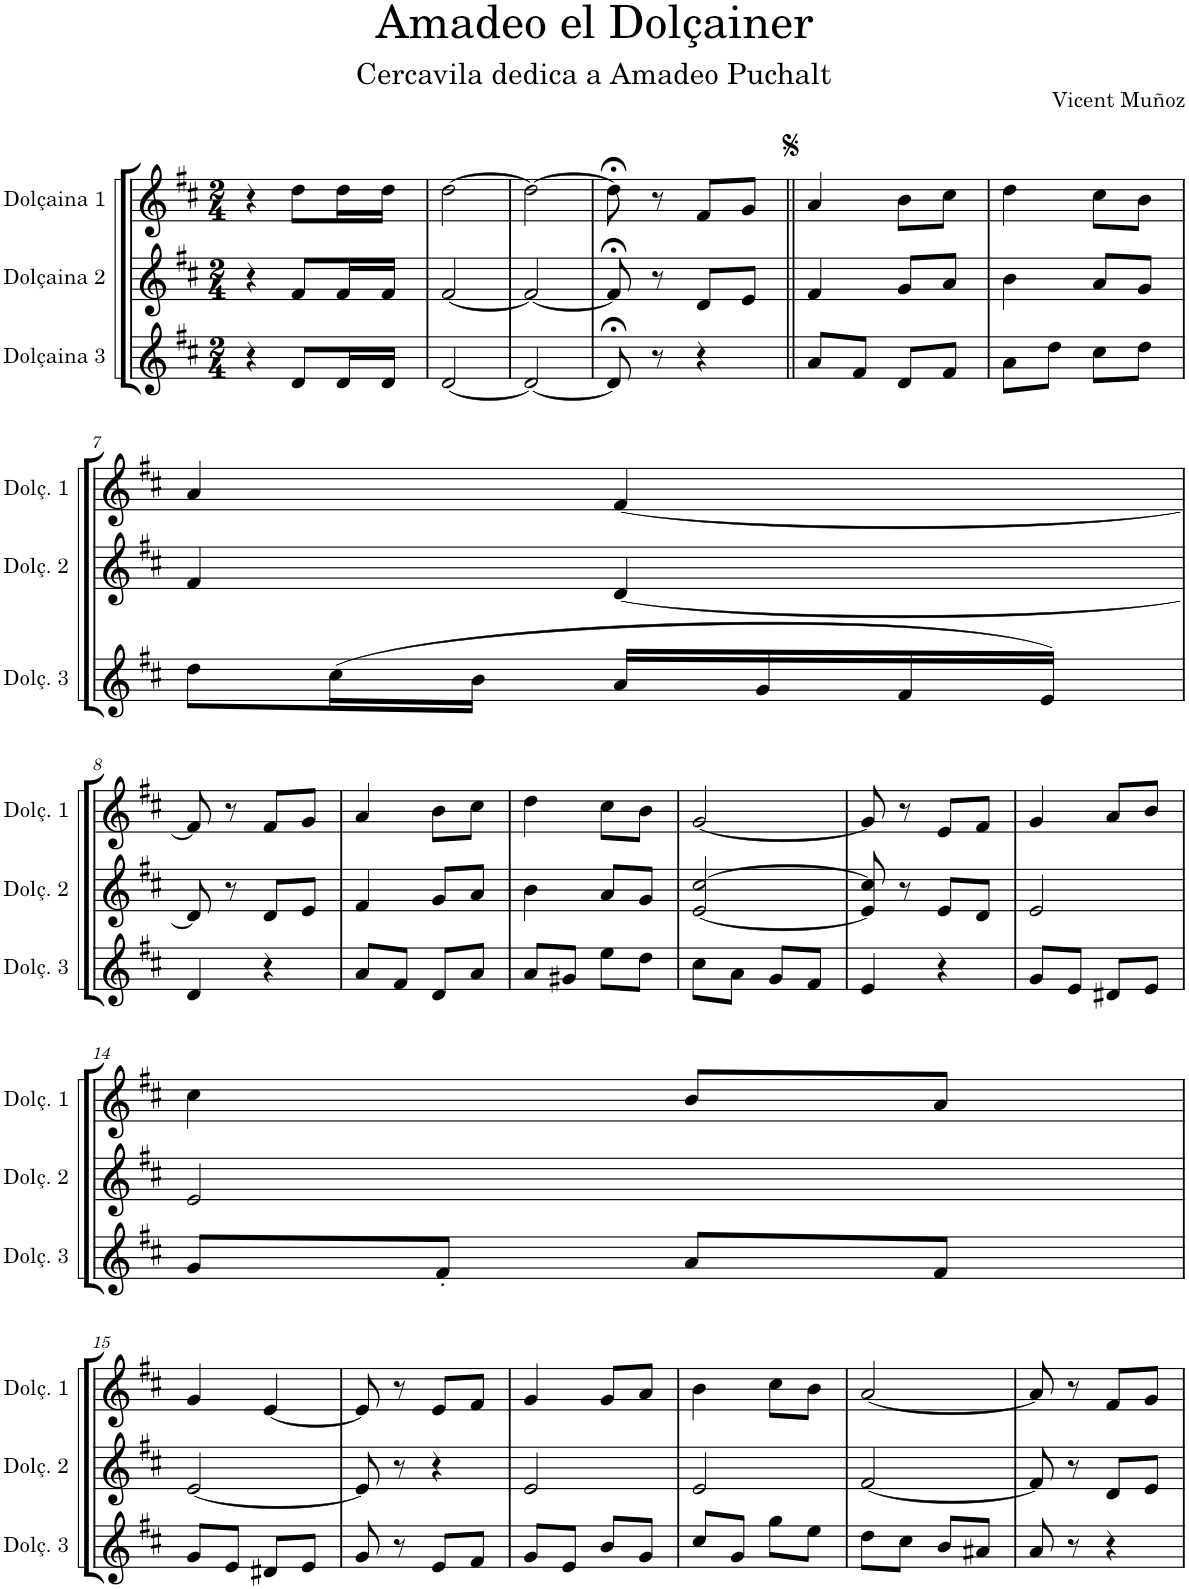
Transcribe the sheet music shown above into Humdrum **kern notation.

**kern	**kern	**kern
*part3	*part2	*part1
*staff3	*staff2	*staff1
*I"Dolçaina 3	*I"Dolçaina 2	*I"Dolçaina 1
*I'Dolç. 3	*I'Dolç. 2	*I'Dolç. 1
*clefG2	*clefG2	*clefG2
*Trd1c2	*Trd1c2	*Trd1c2
*k[f#c#]	*k[f#c#]	*k[f#c#]
*M2/4	*M2/4	*M2/4
=1	=1	=1
4r	4r	4r
8d/L	8f#/L	8dd\L
16d/L	16f#/L	16dd\L
16d/JJ	16f#/JJ	16dd\JJ
=2	=2	=2
[2d/	[2f#/	[2dd\
=3	=3	=3
2d/_	2f#/_	2dd\_
=4	=4	=4
8d;</]	8f#;</]	8dd;<\]
8r	8r	8r
4r	8d/L	8f#/L
.	8e/J	8g/J
=5||	=5||	=5||
8a/L	4f#/	4a/
8f#/J	.	.
8d/L	8g/L	8b\L
8f#/J	8a/J	8cc#\J
=6	=6	=6
8a\L	4b\	4dd\
8dd\J	.	.
8cc#\L	8a/L	8cc#\L
8dd\J	8g/J	8b\J
!!LO:LB:g=z
=7	=7	=7
8dd\L	4f#/	4a/
(16cc#\L	.	.
16b\JJ	.	.
16a/LL	[4d/	[4f#/
16g/	.	.
16f#/	.	.
16e/JJ)	.	.
!!LO:LB:g=z
=8	=8	=8
4d/	8d/]	8f#/]
.	8r	8r
4r	8d/L	8f#/L
.	8e/J	8g/J
=9	=9	=9
8a/L	4f#/	4a/
8f#/J	.	.
8d/L	8g/L	8b\L
8a/J	8a/J	8cc#\J
=10	=10	=10
8a/L	4b\	4dd\
8g#X/J	.	.
8ee\L	8a/L	8cc#\L
8dd\J	8g/J	8b\J
=11	=11	=11
8cc#\L	[2e/ [2cc#/	[2g/
8a\J	.	.
8g/L	.	.
8f#/J	.	.
=12	=12	=12
4e/	8e/] 8cc#/]	8g/]
.	8r	8r
4r	8e/L	8e/L
.	8d/J	8f#/J
=13	=13	=13
8g/L	2e/	4g/
8e/J	.	.
8d#X/L	.	8a/L
8e/J	.	8b/J
!!LO:LB:g=z
=14	=14	=14
8g/L	2e/	4cc#\
8f#'/J	.	.
8a/L	.	8b/L
8f#/J	.	8a/J
!!LO:LB:g=z
=15	=15	=15
8g/L	[2e/	4g/
8e/J	.	.
8d#X/L	.	[4e/
8e/J	.	.
=16	=16	=16
8g/	8e/]	8e/]
8r	8r	8r
8e/L	4r	8e/L
8f#/J	.	8f#/J
=17	=17	=17
8g/L	2e/	4g/
8e/J	.	.
8b/L	.	8g/L
8g/J	.	8a/J
=18	=18	=18
8cc#/L	2e/	4b\
8g/J	.	.
8gg\L	.	8cc#\L
8ee\J	.	8b\J
=19	=19	=19
8dd\L	[2f#/	[2a/
8cc#\J	.	.
8b/L	.	.
8a#X/J	.	.
=20	=20	=20
8a/	8f#/]	8a/]
8r	8r	8r
4r	8d/L	8f#/L
.	8e/J	8g/J
=	=	=
*-	*-	*-
